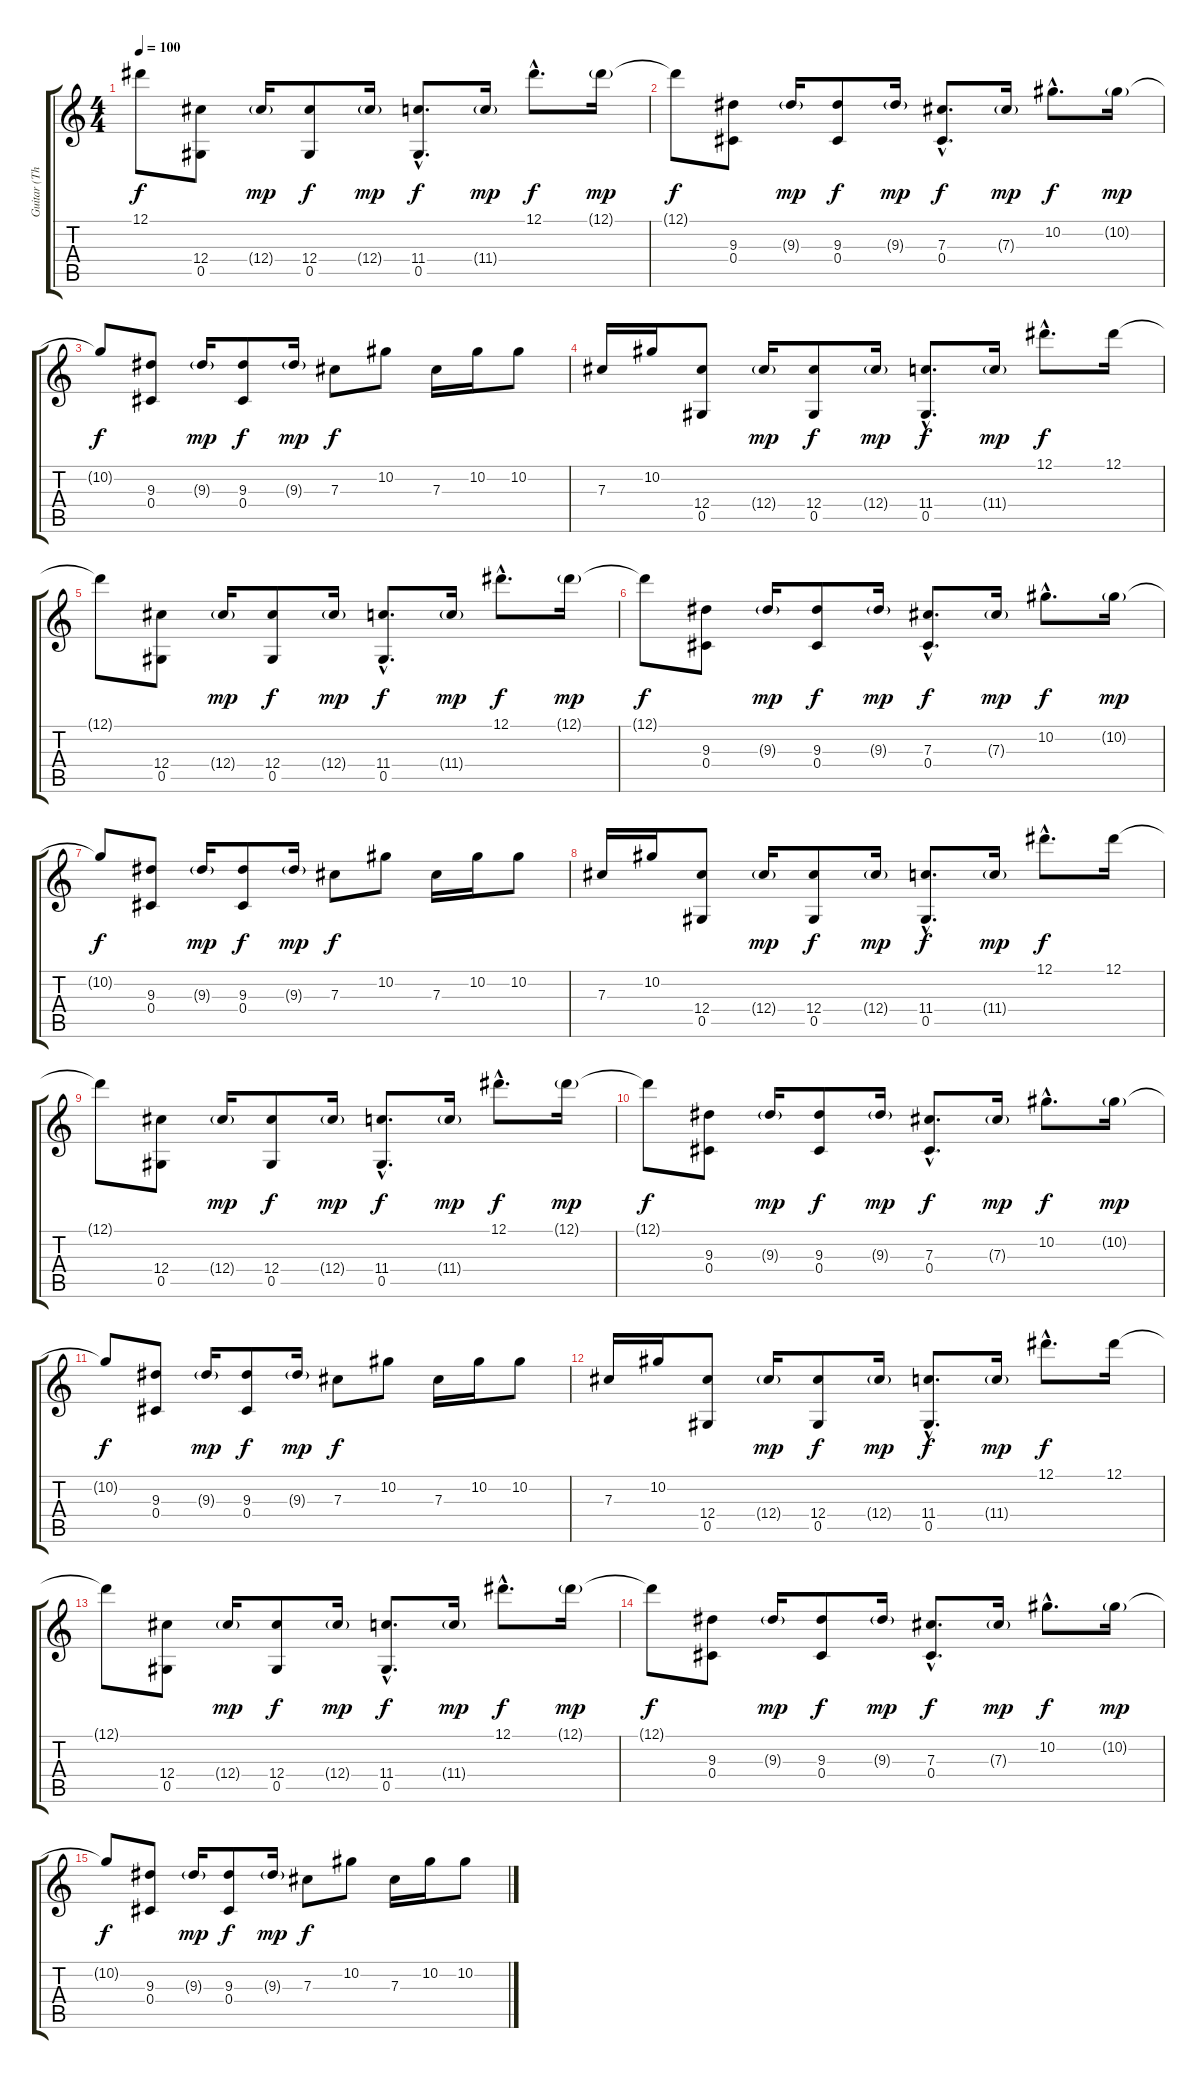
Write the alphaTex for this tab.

\track ("Guitar (The Edge)" "Guitar (Th") {instrument electricguitarmuted}
\staff {score tabs}
\tuning (Eb4 Bb3 Gb3 Db3 Ab2 Eb2) {hide}
\ts (4 4)
\tempo 100
\clef g2
\ks c
12.1{t}.8{dy f} (12.4 0.5).8{instrument electricguitarmuted} 12.4{g}.16{dy mp} (12.4 0.5).8{dy f} 12.4{g}.16{dy mp} (11.4{hac} 0.5{hac}).8{d dy f} 11.4{g}.16{dy mp} 12.1{hac}.8{d dy f instrument electricguitarclean} 12.1{g}.16{dy mp} |
12.1{t}.8{dy f} (9.3 0.4).8{instrument electricguitarmuted} 9.3{g}.16{dy mp} (9.3 0.4).8{dy f} 9.3{g}.16{dy mp} (7.3{hac} 0.4{hac}).8{d dy f} 7.3{g}.16{dy mp} 10.2{hac}.8{d dy f instrument electricguitarclean} 10.2{g}.16{dy mp} |
10.2{t}.8{dy f} (9.3 0.4).8{instrument electricguitarmuted} 9.3{g}.16{dy mp} (9.3 0.4).8{dy f} 9.3{g}.16{dy mp} 7.3.8{dy f} 10.2.8{instrument electricguitarclean} 7.3.16 10.2.16 10.2.8 |
7.3.16 10.2.16 (12.4 0.5).8{instrument electricguitarmuted} 12.4{g}.16{dy mp} (12.4 0.5).8{dy f} 12.4{g}.16{dy mp} (11.4{hac} 0.5{hac}).8{d dy f} 11.4{g}.16{dy mp} 12.1{hac}.8{d dy f instrument electricguitarclean} 12.1.16 |
12.1{t}.8 (12.4 0.5).8{instrument electricguitarmuted} 12.4{g}.16{dy mp} (12.4 0.5).8{dy f} 12.4{g}.16{dy mp} (11.4{hac} 0.5{hac}).8{d dy f} 11.4{g}.16{dy mp} 12.1{hac}.8{d dy f instrument electricguitarclean} 12.1{g}.16{dy mp} |
12.1{t}.8{dy f} (9.3 0.4).8{instrument electricguitarmuted} 9.3{g}.16{dy mp} (9.3 0.4).8{dy f} 9.3{g}.16{dy mp} (7.3{hac} 0.4{hac}).8{d dy f} 7.3{g}.16{dy mp} 10.2{hac}.8{d dy f instrument electricguitarclean} 10.2{g}.16{dy mp} |
10.2{t}.8{dy f} (9.3 0.4).8{instrument electricguitarmuted} 9.3{g}.16{dy mp} (9.3 0.4).8{dy f} 9.3{g}.16{dy mp} 7.3.8{dy f} 10.2.8{instrument electricguitarclean} 7.3.16 10.2.16 10.2.8 |
7.3.16 10.2.16 (12.4 0.5).8{instrument electricguitarmuted} 12.4{g}.16{dy mp} (12.4 0.5).8{dy f} 12.4{g}.16{dy mp} (11.4{hac} 0.5{hac}).8{d dy f} 11.4{g}.16{dy mp} 12.1{hac}.8{d dy f instrument electricguitarclean} 12.1.16 |
12.1{t}.8 (12.4 0.5).8{instrument electricguitarmuted} 12.4{g}.16{dy mp} (12.4 0.5).8{dy f} 12.4{g}.16{dy mp} (11.4{hac} 0.5{hac}).8{d dy f} 11.4{g}.16{dy mp} 12.1{hac}.8{d dy f instrument electricguitarclean} 12.1{g}.16{dy mp} |
12.1{t}.8{dy f} (9.3 0.4).8{instrument electricguitarmuted} 9.3{g}.16{dy mp} (9.3 0.4).8{dy f} 9.3{g}.16{dy mp} (7.3{hac} 0.4{hac}).8{d dy f} 7.3{g}.16{dy mp} 10.2{hac}.8{d dy f instrument electricguitarclean} 10.2{g}.16{dy mp} |
10.2{t}.8{dy f} (9.3 0.4).8{instrument electricguitarmuted} 9.3{g}.16{dy mp} (9.3 0.4).8{dy f} 9.3{g}.16{dy mp} 7.3.8{dy f} 10.2.8{instrument electricguitarclean} 7.3.16 10.2.16 10.2.8 |
7.3.16 10.2.16 (12.4 0.5).8{instrument electricguitarmuted} 12.4{g}.16{dy mp} (12.4 0.5).8{dy f} 12.4{g}.16{dy mp} (11.4{hac} 0.5{hac}).8{d dy f} 11.4{g}.16{dy mp} 12.1{hac}.8{d dy f instrument electricguitarclean} 12.1.16 |
12.1{t}.8 (12.4 0.5).8{instrument electricguitarmuted} 12.4{g}.16{dy mp} (12.4 0.5).8{dy f} 12.4{g}.16{dy mp} (11.4{hac} 0.5{hac}).8{d dy f} 11.4{g}.16{dy mp} 12.1{hac}.8{d dy f instrument electricguitarclean} 12.1{g}.16{dy mp} |
12.1{t}.8{dy f} (9.3 0.4).8{instrument electricguitarmuted} 9.3{g}.16{dy mp} (9.3 0.4).8{dy f} 9.3{g}.16{dy mp} (7.3{hac} 0.4{hac}).8{d dy f} 7.3{g}.16{dy mp} 10.2{hac}.8{d dy f instrument electricguitarclean} 10.2{g}.16{dy mp} |
10.2{t}.8{dy f} (9.3 0.4).8{instrument electricguitarmuted} 9.3{g}.16{dy mp} (9.3 0.4).8{dy f} 9.3{g}.16{dy mp} 7.3.8{dy f} 10.2.8{instrument electricguitarclean} 7.3.16 10.2.16 10.2.8
